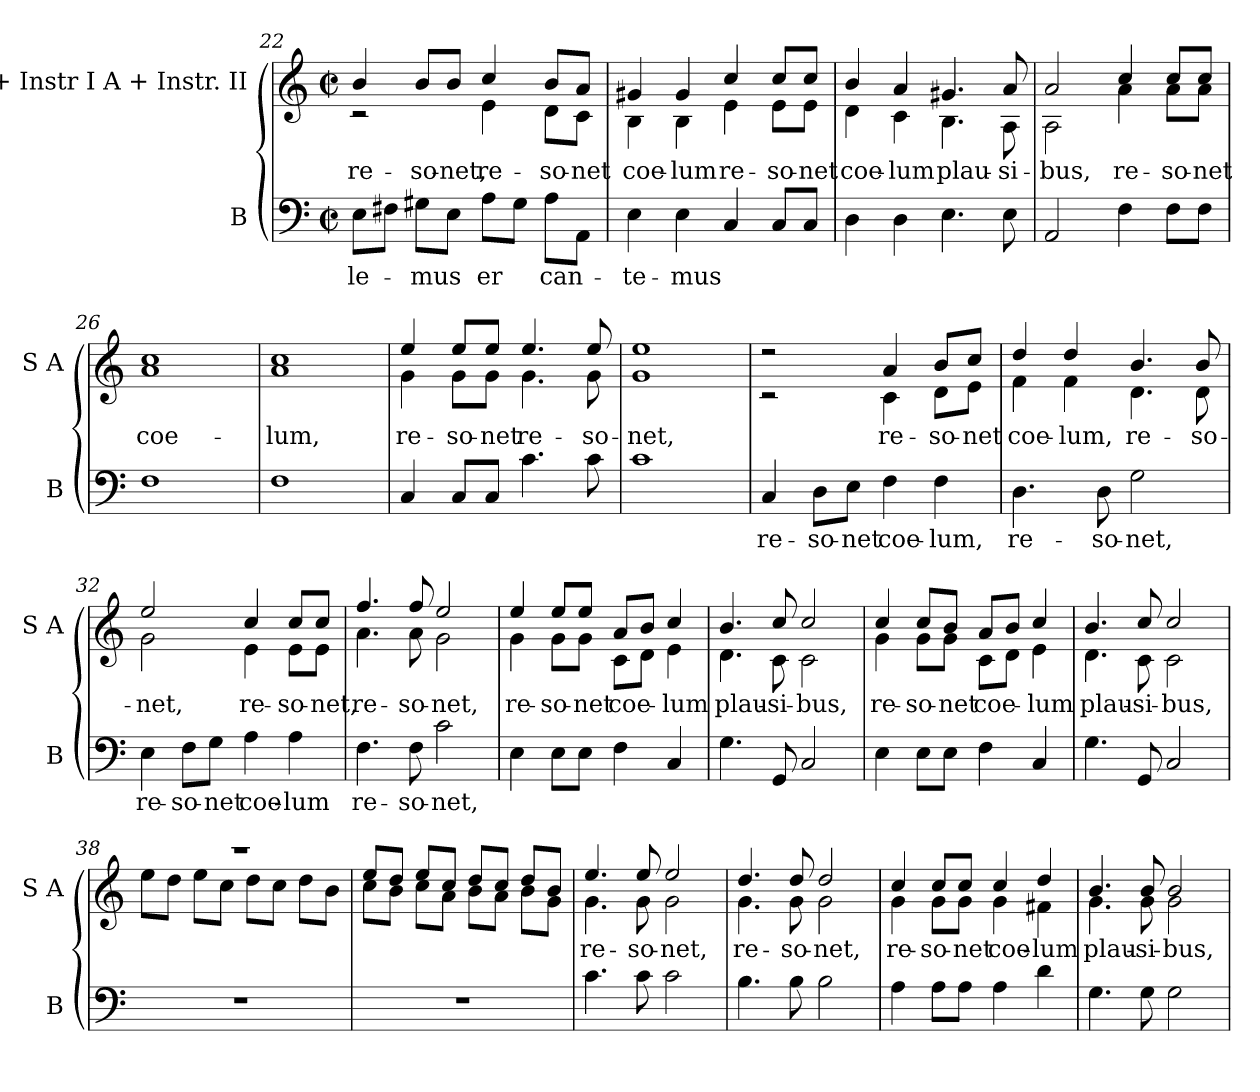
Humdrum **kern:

**kern	**text	**kern	**text
*part2	*part2	*part1	*part1
*staff2	*staff2	*staff1	*staff1
*I"B	*	*I"S + Instr I A + Instr. II	*
*I'B	*	*I'S A	*
!!LO:LB:g=z
*clefF4	*	*clefG2	*
*k[]	*	*k[]	*
*M2/2	*	*M2/2	*
*met(c|)	*	*met(c|)	*
=22	=22	=22	=22
!	!LO:LY:b	!	!LO:LY:b
*	*	*^	*
8E\L	-le-	4b/	2r	re-
8F#X\J	.	.	.	.
!	!LO:LY:b	!	!	!LO:LY:b
8G#X\L	-mus	8b/L	.	-so-
!	!	!	!	!LO:LY:b
8E\J	.	8b/J	.	-net,
!	!LO:LY:b	!	!	!LO:LY:b
8A\L	er	4cc/	4e\	re-
8G#\J	.	.	.	.
!	!LO:LY:b	!	!	!LO:LY:b
8A\L	can-	8b/L	8d\L	-so-
!	!	!	!	!LO:LY:b
8AA\J	.	8a/J	8c\J	-net
=23	=23	=23	=23	=23
!	!LO:LY:b	!	!	!LO:LY:b
4E\	-te-	4g#X/	4B\	coe-
!	!LO:LY:b	!	!	!LO:LY:b
4E\	-mus	4g#/	4B\	-lum
!	!	!	!	!LO:LY:b
4C/	.	4cc/	4e\	re-
!	!	!	!	!LO:LY:b
8C/L	.	8cc/L	8e\L	-so-
!	!	!	!	!LO:LY:b
8C/J	.	8cc/J	8e\J	-net
=24	=24	=24	=24	=24
!	!	!	!	!LO:LY:b
4D\	.	4b/	4d\	coe-
!	!	!	!	!LO:LY:b
4D\	.	4a/	4c\	-lum
!	!	!	!	!LO:LY:b
4.E\	.	4.g#X/	4.B\	plau-
!	!	!	!	!LO:LY:b
8E\	.	8a/	8A\	-si-
=25	=25	=25	=25	=25
!	!	!	!	!LO:LY:b
2AA/	.	2a/	2A\	-bus,
!	!	!	!	!LO:LY:b
4F\	.	4cc/	4a\	re-
!	!	!	!	!LO:LY:b
8F\L	.	8cc/L	8a\L	-so-
!	!	!	!	!LO:LY:b
8F\J	.	8cc/J	8a\J	-net
=26	=26	=26	=26	=26
!	!	!	!	!LO:LY:b
1F	.	1cc	1a	coe-
!!LO:LB:g=z	!!
=27	=27	=27	=27	=27
!	!	!	!	!LO:LY:b
1F	.	1cc	1a	-lum,
=28	=28	=28	=28	=28
!	!	!	!	!LO:LY:b
4C/	.	4ee/	4g\	re-
!	!	!	!	!LO:LY:b
8C/L	.	8ee/L	8g\L	-so-
!	!	!	!	!LO:LY:b
8C/J	.	8ee/J	8g\J	-net
!	!	!	!	!LO:LY:b
4.c\	.	4.ee/	4.g\	re-
!	!	!	!	!LO:LY:b
8c\	.	8ee/	8g\	-so-
=29	=29	=29	=29	=29
!	!	!	!	!LO:LY:b
1c	.	1ee	1g	-net,
=30	=30	=30	=30	=30
!	!LO:LY:b	!	!	!
4C/	re-	2r	2r	.
!	!LO:LY:b	!	!	!
8D\L	-so-	.	.	.
!	!LO:LY:b	!	!	!
8E\J	-net	.	.	.
!	!LO:LY:b	!	!	!LO:LY:b
4F\	coe-	4a/	4c\	re-
!	!LO:LY:b	!	!	!LO:LY:b
4F\	-lum,	8b/L	8d\L	-so-
!	!	!	!	!LO:LY:b
.	.	8cc/J	8e\J	-net
=31	=31	=31	=31	=31
!	!LO:LY:b	!	!	!LO:LY:b
4.D\	re-	4dd/	4f\	coe-
!	!	!	!	!LO:LY:b
.	.	4dd/	4f\	-lum,
!	!LO:LY:b	!	!	!
8D\	-so-	.	.	.
!	!LO:LY:b	!	!	!LO:LY:b
2G\	-net,	4.b/	4.d\	re-
!	!	!	!	!LO:LY:b
.	.	8b/	8d\	-so-
!!LO:LB:g=z	!!
=32	=32	=32	=32	=32
!	!LO:LY:b	!	!	!LO:LY:b
4E\	re-	2ee/	2g\	-net,
!	!LO:LY:b	!	!	!
8F\L	-so-	.	.	.
!	!LO:LY:b	!	!	!
8G\J	-net	.	.	.
!	!LO:LY:b	!	!	!LO:LY:b
4A\	coe-	4cc/	4e\	re-
!	!LO:LY:b	!	!	!LO:LY:b
4A\	-lum	8cc/L	8e\L	-so-
!	!	!	!	!LO:LY:b
.	.	8cc/J	8e\J	-net,
=33	=33	=33	=33	=33
!	!LO:LY:b	!	!	!LO:LY:b
4.F\	re-	4.ff/	4.a\	re-
!	!LO:LY:b	!	!	!LO:LY:b
8F\	-so-	8ff/	8a\	-so-
!	!LO:LY:b	!	!	!LO:LY:b
2c\	-net,	2ee/	2g\	-net,
=34	=34	=34	=34	=34
!	!	!	!	!LO:LY:b
4E\	.	4ee/	4g\	re-
!	!	!	!	!LO:LY:b
8E\L	.	8ee/L	8g\L	-so-
!	!	!	!	!LO:LY:b
8E\J	.	8ee/J	8g\J	-net
!	!	!	!	!LO:LY:b
4F\	.	8a/L	8c\L	coe-
.	.	8b/J	8d\J	.
!	!	!	!	!LO:LY:b
4C/	.	4cc/	4e\	-lum
=35	=35	=35	=35	=35
!	!	!	!	!LO:LY:b
4.G\	.	4.b/	4.d\	plau-
!	!	!	!	!LO:LY:b
8GG/	.	8cc/	8c\	-si-
!	!	!	!	!LO:LY:b
2C/	.	2cc/	2c\	-bus,
=36	=36	=36	=36	=36
!	!	!	!	!LO:LY:b
4E\	.	4cc/	4g\	re-
!	!	!	!	!LO:LY:b
8E\L	.	8cc/L	8g\L	-so-
!	!	!	!	!LO:LY:b
8E\J	.	8b/J	8g\J	-net
!	!	!	!	!LO:LY:b
4F\	.	8a/L	8c\L	coe-
.	.	8b/J	8d\J	.
!	!	!	!	!LO:LY:b
4C/	.	4cc/	4e\	-lum
!!LO:PB:g=z	!!
=37	=37	=37	=37	=37
!	!	!	!	!LO:LY:b
4.G\	.	4.b/	4.d\	plau-
!	!	!	!	!LO:LY:b
8GG/	.	8cc/	8c\	-si-
!	!	!	!	!LO:LY:b
2C/	.	2cc/	2c\	-bus,
=38	=38	=38	=38	=38
1r	.	1r	8ee!\L	.
.	.	.	8dd!\J	.
.	.	.	8ee!\L	.
.	.	.	8cc!\J	.
.	.	.	8dd!\L	.
.	.	.	8cc!\J	.
.	.	.	8dd!\L	.
.	.	.	8b!\J	.
=39	=39	=39	=39	=39
1r	.	8ee!/L	8cc!\L	.
.	.	8dd!/J	8b!\J	.
.	.	8ee!/L	8cc!\L	.
.	.	8cc!/J	8a!\J	.
.	.	8dd!/L	8b!\L	.
.	.	8cc!/J	8a!\J	.
.	.	8dd!/L	8b!\L	.
.	.	8b!/J	8g!\J	.
=40	=40	=40	=40	=40
!	!	!	!	!LO:LY:b
4.c\	.	4.ee/	4.g\	re-
!	!	!	!	!LO:LY:b
8c\	.	8ee/	8g\	-so-
!	!	!	!	!LO:LY:b
2c\	.	2ee/	2g\	-net,
=41	=41	=41	=41	=41
!	!	!	!	!LO:LY:b
4.B\	.	4.dd/	4.g\	re-
!	!	!	!	!LO:LY:b
8B\	.	8dd/	8g\	-so-
!	!	!	!	!LO:LY:b
2B\	.	2dd/	2g\	-net,
=42	=42	=42	=42	=42
!	!	!	!	!LO:LY:b
4A\	.	4cc/	4g\	re-
!	!	!	!	!LO:LY:b
8A\L	.	8cc/L	8g\L	-so-
!	!	!	!	!LO:LY:b
8A\J	.	8cc/J	8g\J	-net
!	!	!	!	!LO:LY:b
4A\	.	4cc/	4g\	coe-
!	!	!	!	!LO:LY:b
4d\	.	4dd/	4f#X\	-lum
!!LO:LB:g=z	!!
=43	=43	=43	=43	=43
!	!	!	!	!LO:LY:b
4.G\	.	4.b/	4.g\	plau-
!	!	!	!	!LO:LY:b
8G\	.	8b/	8g\	-si-
!	!	!	!	!LO:LY:b
2G\	.	2b/	2g\	-bus,
*	*	*v	*v	*
=	=	=	=
*-	*-	*-	*-
